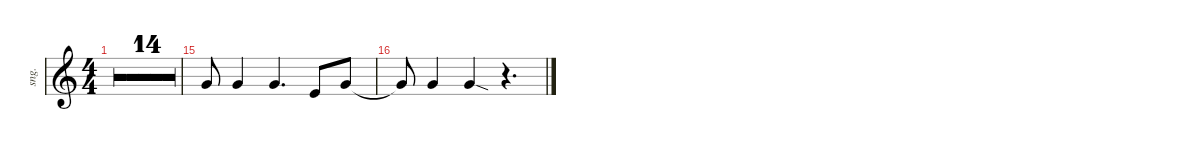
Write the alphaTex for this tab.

\defaultSystemsLayout 4
\hideDynamics
\bracketExtendMode nobrackets
\otherSystemsTrackNameOrientation horizontal
\track ("Vocals" "sng.") {defaultSystemsLayout 4 multiBarRest instrument voiceoohs}
\staff {score}
\tuning (E4 B3 G3 D3 A2 E2)
\ts (4 4)
\tempo 184
\clef g2
\ks c
r.1{dy mf beam Down} |
r.1{beam Down} |
\ts (2 4)
\beaming (8 2 2 2 2)
r.2{beam Down} |
\ts (4 4)
\beaming (8 2 2 2 2)
r.1{beam Down} |
r.1{beam Down} |
\ts (2 4)
\beaming (8 2 2 2 2)
r.2{beam Down} |
\ts (4 4)
\beaming (8 2 2 2 2)
r.1{beam Down} |
r.1{beam Down} |
\ts (2 4)
\beaming (8 2 2 2 2)
r.2{beam Down} |
\ts (4 4)
\beaming (8 2 2 2 2)
r.1{beam Down} |
r.1{beam Down} |
\ts (2 4)
\beaming (8 2 2 2 2)
r.2{beam Down} |
\ts (4 4)
\beaming (8 2 2 2 2)
r.1{beam Down} |
r.1{beam Down} |
8.2.8{beam Up} 8.2.4{beam Up} 8.2.4{d beam Up} 5.2.8{beam Up} 8.2.8{beam Up} |
8.2{t}.8{beam Up} 8.2.4{beam Up} 8.2{sod}.4{beam Up} r.4{d beam Up}
